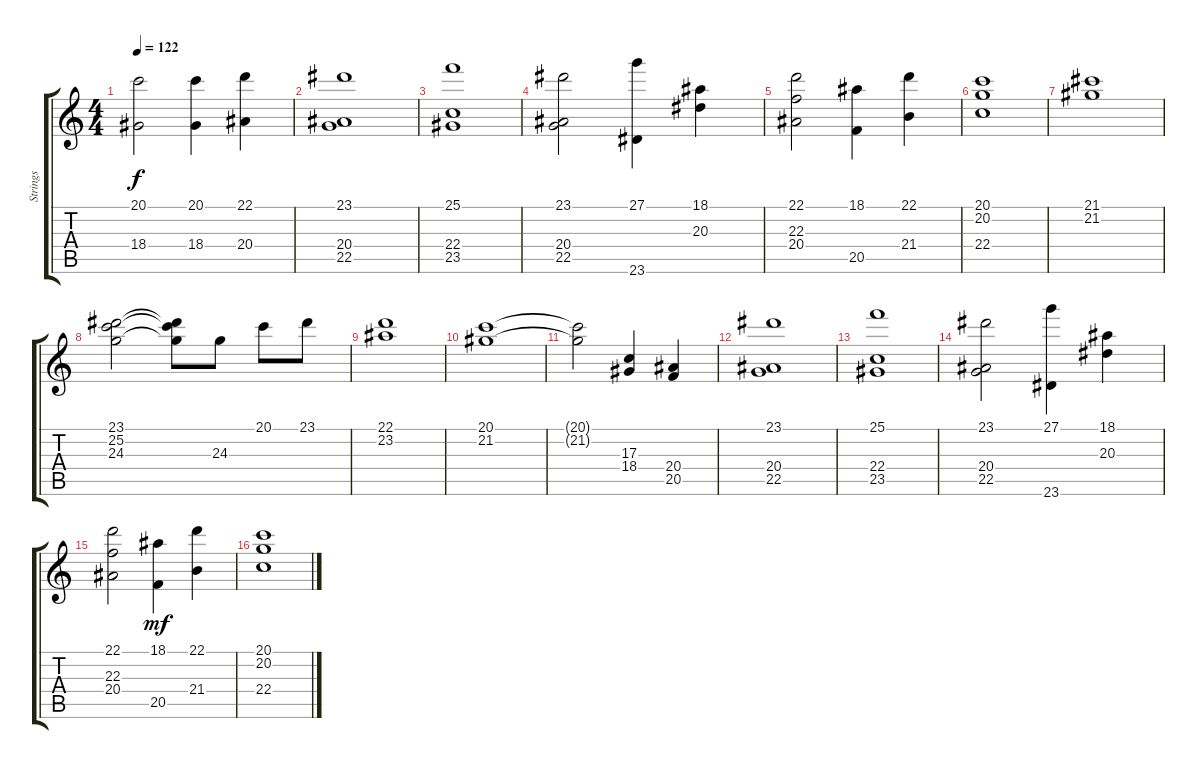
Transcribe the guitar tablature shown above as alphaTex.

\track ("Strings" "Strings") {instrument stringensemble1}
\staff {score tabs}
\tuning (E4 B3 G3 D3 A2 E2) {hide}
\ts (4 4)
\tempo 122
\clef g2
\ks c
(20.1 18.4).2{dy f} (20.1 18.4).4 (22.1 20.4).4 |
(23.1 20.4 22.5).1 |
(25.1 22.4 23.5).1 |
(23.1 20.4 22.5).2 (27.1 23.6).4 (18.1 20.3).4 |
(22.1 22.3 20.4).2 (18.1 20.5).4 (22.1 21.4).4 |
(20.1 20.2 22.4).1 |
(21.1 21.2).1 |
(23.1 25.2 24.3).2 (23.1{t} 25.2{t} 24.3{t}).8 24.3.8 20.1.8 23.1.8 |
(22.1 23.2).1 |
(20.1 21.2).1 |
(20.1{t} 21.2{t}).2 (17.3 18.4).4 (20.4 20.5).4 |
(23.1 20.4 22.5).1 |
(25.1 22.4 23.5).1 |
(23.1 20.4 22.5).2 (27.1 23.6).4 (18.1 20.3).4 |
(22.1 22.3 20.4).2 (18.1 20.5).4{dy mf} (22.1 21.4).4 |
(20.1 20.2 22.4).1
